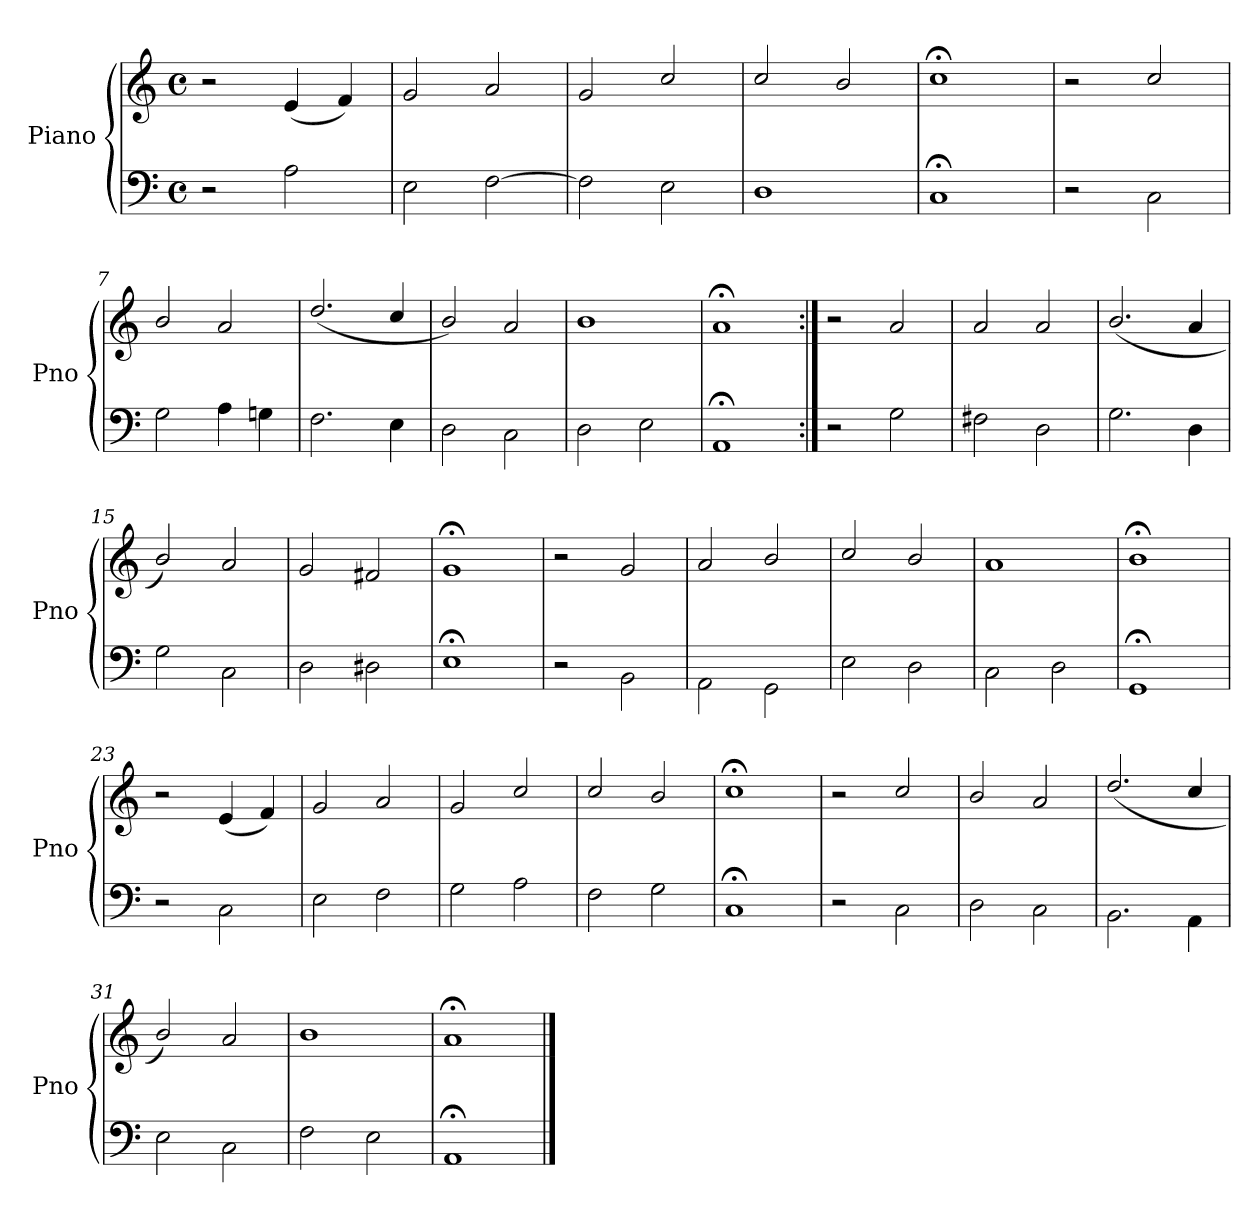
**kern	**kern
*part1	*part1
*staff2	*staff1
*I"Piano	*
*I'Pno	*
*clefF4	*clefG2
*k[]	*k[]
*M4/4	*M4/4
*met(c)	*met(c)
=1	=1
2r	2r
2A\	(4e/
.	4f/)
=2	=2
2E\	2g/
[<2F\	2a/
=3	=3
2F\]	2g/
2E\	2cc/
=4	=4
1D\	2cc/
.	2b/
=5	=5
1C;\	1cc;</
=6	=6
2r	2r
2C\	2cc/
=7	=7
2G\	2b/
4A\	2a/
4Gn\	.
=8	=8
2.F\	(2.dd/
4E\	4cc/
=9	=9
2D\	2b/)
2C\	2a/
=10	=10
2D\	1b/
2E\	.
=11	=11
1AA;\	1a;</
!!LO:LB:g=z
=12:|!	=12:|!
2r	2r
2G\	2a/
=13	=13
2F#X\	2a/
2D\	2a/
=14	=14
2.G\	(2.b/
4D\	4a/
=15	=15
2G\	2b/)
2C\	2a/
=16	=16
2D\	2g/
2D#X\	2f#X/
=17	=17
1E;\	1g;</
=18	=18
2r	2r
2BB\	2g/
=19	=19
2AA\	2a/
2GG\	2b/
=20	=20
2E\	2cc/
2D\	2b/
=21	=21
2C\	1a/
2D\	.
=22	=22
1GG;\	1b;</
!!LO:LB:g=z
=23	=23
2r	2r
2C\	(4e/
.	4f/)
=24	=24
2E\	2g/
2F\	2a/
=25	=25
2G\	2g/
2A\	2cc/
=26	=26
2F\	2cc/
2G\	2b/
=27	=27
1C;\	1cc;</
=28	=28
2r	2r
2C\	2cc/
=29	=29
2D\	2b/
2C\	2a/
=30	=30
2.BB\	(2.dd/
4AA\	4cc/
=31	=31
2E\	2b/)
2C\	2a/
=32	=32
2F\	1b/
2E\	.
=33	=33
1AA;\	1a;</
==	==
*-	*-
